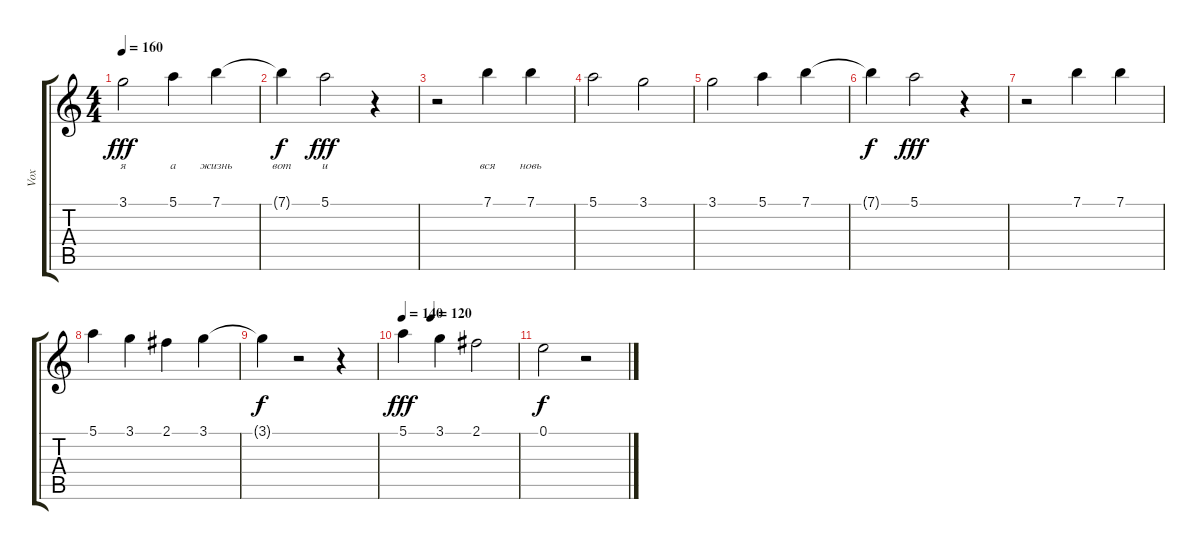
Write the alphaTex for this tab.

\track ("Vox" "Vox") {instrument electricguitarjazz}
\staff {score tabs}
\tuning (E4 B3 G3 D3 A2 E2) {hide}
\ts (4 4)
\tempo 160
\clef g2
\ks c
3.1.2{lyrics (0 "я") lyrics (1 "") lyrics (2 "") lyrics (3 "") lyrics (4 "") dy fff} 5.1.4{lyrics (0 "а") lyrics (1 "") lyrics (2 "") lyrics (3 "") lyrics (4 "")} 7.1.4{lyrics (0 "жизнь") lyrics (1 "") lyrics (2 "") lyrics (3 "") lyrics (4 "")} |
7.1{t}.4{lyrics (0 "вот") lyrics (1 "") lyrics (2 "") lyrics (3 "") lyrics (4 "") dy f} 5.1.2{lyrics (0 "и") lyrics (1 "") lyrics (2 "") lyrics (3 "") lyrics (4 "") dy fff} r.4 |
r.2 7.1.4{lyrics (0 "вся") lyrics (1 "") lyrics (2 "") lyrics (3 "") lyrics (4 "")} 7.1.4{lyrics (0 "новь") lyrics (1 "") lyrics (2 "") lyrics (3 "") lyrics (4 "")} |
5.1.2 3.1.2 |
3.1.2 5.1.4 7.1.4 |
7.1{t}.4{dy f} 5.1.2{dy fff} r.4 |
r.2 7.1.4 7.1.4 |
5.1.4 3.1.4 2.1.4 3.1.4 |
3.1{t}.4{dy f} r.2 r.4 |
\tempo 140
\tempo (120 0.25)
5.1.4{dy fff} 3.1.4 2.1.2 |
0.1.2{dy f} r.2
